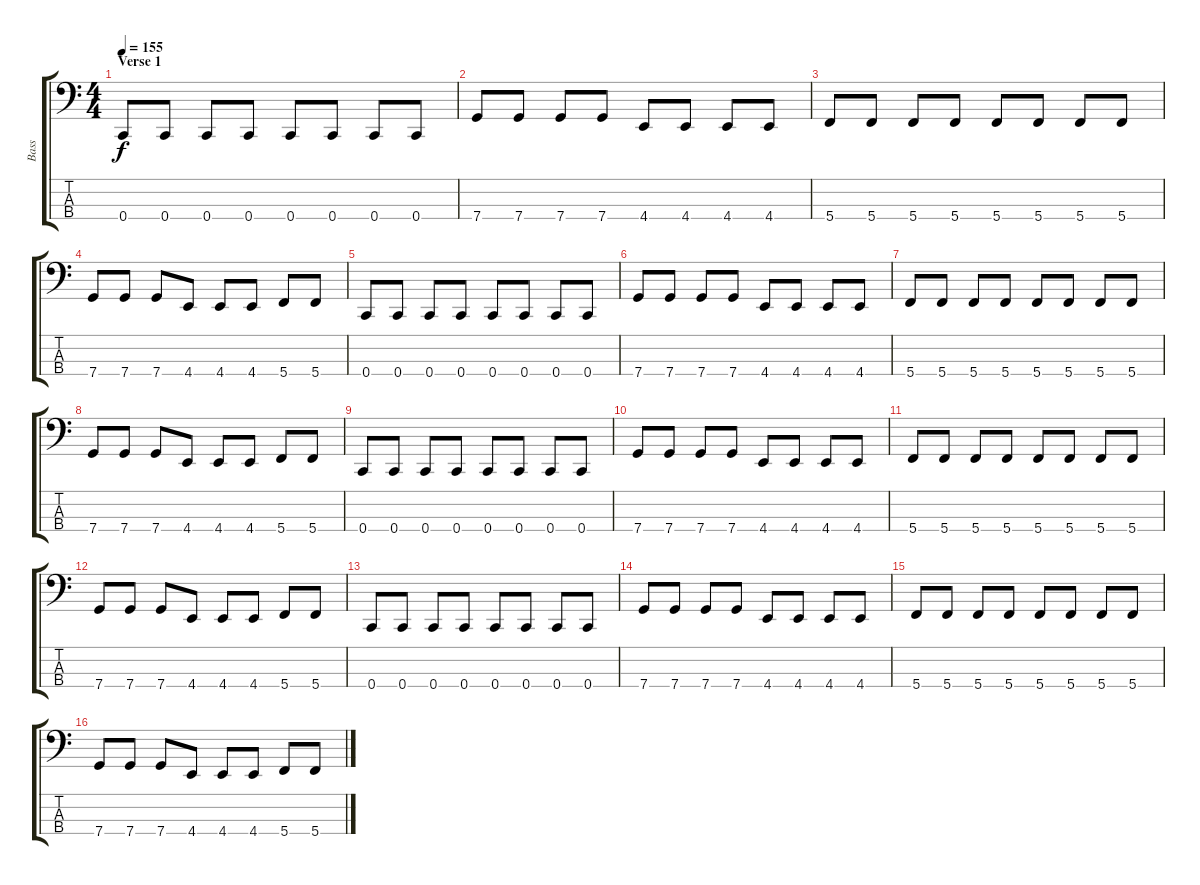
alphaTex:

\track ("Bass" "Bass") {instrument electricbassfinger}
\staff {score tabs}
\tuning (F2 C2 G1 C1) {hide}
\ts (4 4)
\section ("" "Verse 1")
\tempo 155
\clef f4
\ks c
0.4.8{dy f} 0.4.8 0.4.8 0.4.8 0.4.8 0.4.8 0.4.8 0.4.8 |
7.4.8 7.4.8 7.4.8 7.4.8 4.4.8 4.4.8 4.4.8 4.4.8 |
5.4.8 5.4.8 5.4.8 5.4.8 5.4.8 5.4.8 5.4.8 5.4.8 |
7.4.8 7.4.8 7.4.8 4.4.8 4.4.8 4.4.8 5.4.8 5.4.8 |
0.4.8 0.4.8 0.4.8 0.4.8 0.4.8 0.4.8 0.4.8 0.4.8 |
7.4.8 7.4.8 7.4.8 7.4.8 4.4.8 4.4.8 4.4.8 4.4.8 |
5.4.8 5.4.8 5.4.8 5.4.8 5.4.8 5.4.8 5.4.8 5.4.8 |
7.4.8 7.4.8 7.4.8 4.4.8 4.4.8 4.4.8 5.4.8 5.4.8 |
0.4.8 0.4.8 0.4.8 0.4.8 0.4.8 0.4.8 0.4.8 0.4.8 |
7.4.8 7.4.8 7.4.8 7.4.8 4.4.8 4.4.8 4.4.8 4.4.8 |
5.4.8 5.4.8 5.4.8 5.4.8 5.4.8 5.4.8 5.4.8 5.4.8 |
7.4.8 7.4.8 7.4.8 4.4.8 4.4.8 4.4.8 5.4.8 5.4.8 |
0.4.8 0.4.8 0.4.8 0.4.8 0.4.8 0.4.8 0.4.8 0.4.8 |
7.4.8 7.4.8 7.4.8 7.4.8 4.4.8 4.4.8 4.4.8 4.4.8 |
5.4.8 5.4.8 5.4.8 5.4.8 5.4.8 5.4.8 5.4.8 5.4.8 |
7.4.8 7.4.8 7.4.8 4.4.8 4.4.8 4.4.8 5.4.8 5.4.8
